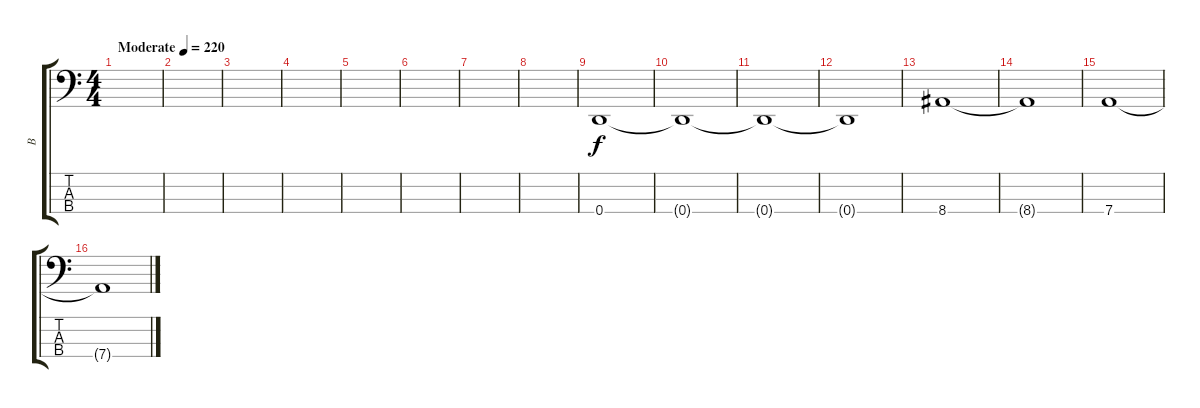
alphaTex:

\track ("B" "B") {instrument electricbassfinger}
\staff {score tabs}
\tuning (G2 D2 A1 D1) {hide}
\ts (4 4)
\tempo (220 "Moderate")
\clef f4
\ks c
|
|
|
|
|
|
|
|
0.4.1 |
0.4{t}.1 |
0.4{t}.1 |
0.4{t}.1 |
8.4.1 |
8.4{t}.1 |
7.4.1 |
7.4{t}.1
